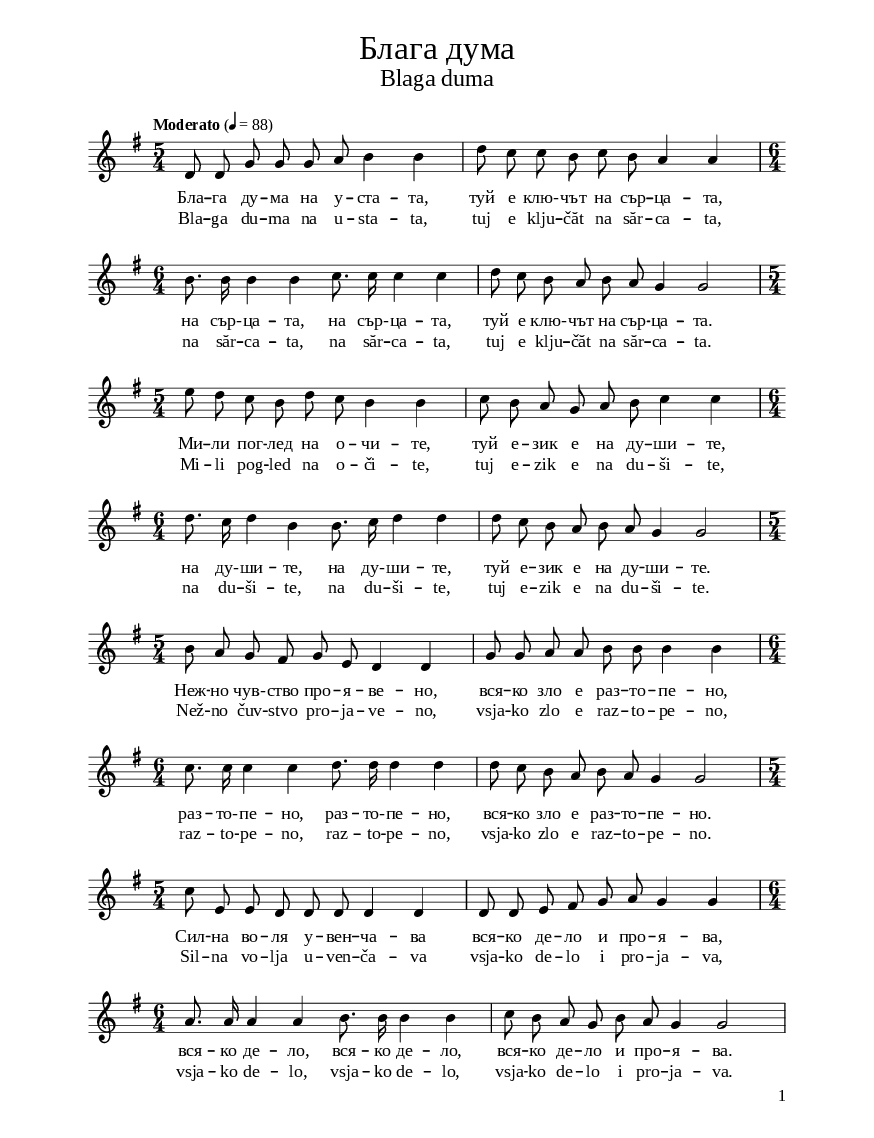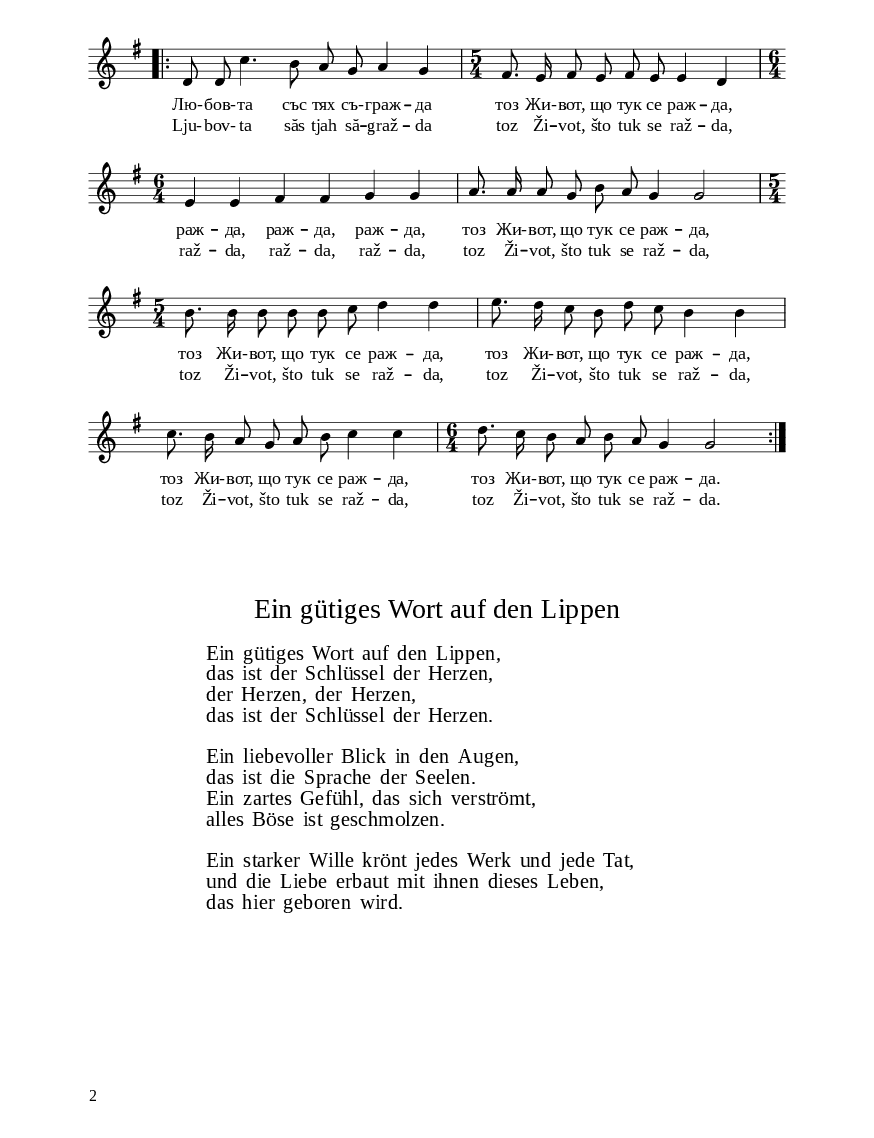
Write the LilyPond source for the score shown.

\version "2.24.1"

% include paper part and global functions
\include "include/globals.ily"

\bookpart {
  \label #'ref074
  \tocItem \markup "Блага дума – Blaga duma "
  \include "include/bookpart-paper.ily"
  \score {
    \include "include/score-layout.ily"

    \new Voice \absolute {
      \clef treble
      \key g \major
      \time 5/4
      \tempoFunc "Moderato" 4 "88"
      \autoBeamOff

      d'8 d'8 g'8 g' g' a' b'4 b' | d''8 c''8 c''8 b' c'' b' a'4 a' \break |

      \time 6/4  b'8. b'16 b'4 b' c''8. c''16 c''4 c'' | d''8 c''8 b'8 a' b' a' g'4 g'2 \break |

      \time 5/4  e''8 d''8 c''8 b' d'' c'' b'4 b' | c''8 b'8 a'8 g' a' b' c''4 c'' \break |

      \time 6/4  d''8. c''16 d''4 b' b'8. c''16 d''4 d'' | d''8 c''8 b'8 a' b' a' g'4 g'2 \break |

      \time 5/4  b'8 a'8 g'8 fis' g' e' d'4 d' | g'8 g'8 a'8 a' b' b' b'4 b' \break |

      \time 6/4  c''8. c''16 c''4 c'' d''8. d''16 d''4 d'' | d''8 c''8 b'8 a' b' a' g'4 g'2 \break |

      \time 5/4  c''8 e'8 e'8 d' d' d' d'4 d' | d'8 d'8 e'8 fis' g' a' g'4 g' | \break

      \time 6/4  a'8. a'16 a'4 a' b'8. b'16 b'4 b' | c''8 b'8 a'8 g' b' a' g'4 g'2 \break |


      \repeat volta 2 {
        d'8 d'8 c''4. b'8 a'8 g'8 a'4 g' | \time 5/4  fis'8. e'16 fis'8 e' fis' e' e'4 d' \break |

        \time 6/4  e'4 e' fis' fis' g' g' | a'8. a'16 a'8 g' b' a' g'4 g'2 \break |

        \time 5/4  b'8. b'16 b'8 b' b' c'' d''4 d'' | e''8. d''16 c''8 b' d'' c'' b'4 b' \break |

        c''8. b'16 a'8 g' a' b' c''4 c'' | \time 6/4  d''8. c''16 b'8 a' b' a' g'4 g'2 \break |
      }
    }

    \addlyrics {
      Бла -- га ду
      -- ма на у -- ста -- та, туй е "клю-" -- чът на
      сър -- ца -- та, на "сър-" -- ца -- та, на "сър-" --
      ца -- та, туй е "клю-" -- чът на сър -- ца -- та.
      Ми -- ли пог -- лед на о -- чи -- те, туй е --
      зик е на ду -- ши -- те, на "ду-" -- ши -- те, на
      "ду-" -- ши -- те, туй е -- зик е на ду -- ши --
      те. Неж -- но "чув-" -- ство про -- я -- ве -- но,
      вся -- ко зло е раз -- то -- пе -- но, раз -- "то-"
      -- пе -- но, раз -- "то-" -- пе -- но, вся -- ко зло
      е раз -- то -- пе -- но. Сил -- на во -- ля у --
      вен -- ча -- ва вся -- ко де -- ло и про -- я --
      ва, вся -- ко де -- ло, вся -- ко де -- ло, вся
      -- ко де -- ло и про -- я -- ва. "Лю-" -- "бов-" -- та
      със тях "съ-" -- граж -- да тоз "Жи-" -- вот, що тук
      се раж -- да, раж -- да, раж -- да, раж -- да,
      тоз "Жи-" -- вот, що тук се раж -- да, тоз "Жи-" --
      вот, що тук се раж -- да, тоз "Жи-" -- вот, що
      тук се раж -- да, тоз "Жи-" -- вот, що тук се раж
      -- да, тоз "Жи-" -- вот, що тук се раж -- да.
    }
    \addlyrics {
      Bla -- ga du
      -- ma na u -- sta -- ta, tuj e klju -- čăt na
      săr -- ca -- ta, na săr -- ca -- ta, na săr --
      ca -- ta, tuj e klju -- čăt na săr -- ca -- ta.
      Mi -- li pog -- led na o -- či -- te, tuj e --
      zik e na du -- ši -- te, na du -- ši -- te, na
      du -- ši -- te, tuj e -- zik e na du -- ši --
      te. Než -- no čuv -- stvo pro -- ja -- ve -- no,
      vsja -- ko zlo e raz -- to -- pe -- no, raz -- to
      -- pe -- no, raz -- to -- pe -- no, vsja -- ko zlo
      e raz -- to -- pe -- no. Sil -- na vo -- lja u --
      ven -- ča -- va vsja -- ko de -- lo i pro -- ja --
      va, vsja -- ko de -- lo, vsja -- ko de -- lo, vsja
      -- ko de -- lo i pro -- ja -- va. "Lju-" -- "bov-" -- ta
      săs tjah să -- graž -- da toz Ži -- vot, što tuk
      se raž -- da, raž -- da, raž -- da, raž -- da,
      toz Ži -- vot, što tuk se raž -- da, toz Ži --
      vot, što tuk se raž -- da, toz Ži -- vot, što
      tuk se raž -- da, toz Ži -- vot, što tuk se raž
      -- da, toz Ži -- vot, što tuk se raž -- da.
    }
      
      \header {
        title = \titleFunc "Блага дума" "Blaga duma"
      }

      \midi{}

    } % score


 \markup \empty-two
    
    % include foreign translation(s) of the song
    \version "2.24.0"

\markup \fill-line { \fontsize #deTitleFontSize "Ein gütiges Wort auf den Lippen" }
\markup \null
\markup \null
\markup \fontsize #deCoupletFontSize {
  \hspace #10
  \override #`(baseline-skip . ,deCoupletBaselineSkip)

  \column {
    \line { " "Ein gütiges Wort auf den Lippen, }

    \line { " "das ist der Schlüssel der Herzen,}

    \line { " "der Herzen, der Herzen,}

    \line { " "das ist der Schlüssel der Herzen.}
    \line { " " }

    \line { " "Ein liebevoller Blick in den Augen,}

    \line { " "das ist die Sprache der Seelen.}

    \line { " "Ein zartes Gefühl, das sich verströmt,}

    \line { " "alles Böse ist geschmolzen.}
    \line { " " }

    \line { " "Ein starker Wille krönt jedes Werk und jede Tat,}

    \line { " "und die Liebe erbaut mit ihnen dieses Leben, }

    \line { " "das hier geboren wird.}

  }
}


  } % bookpart
